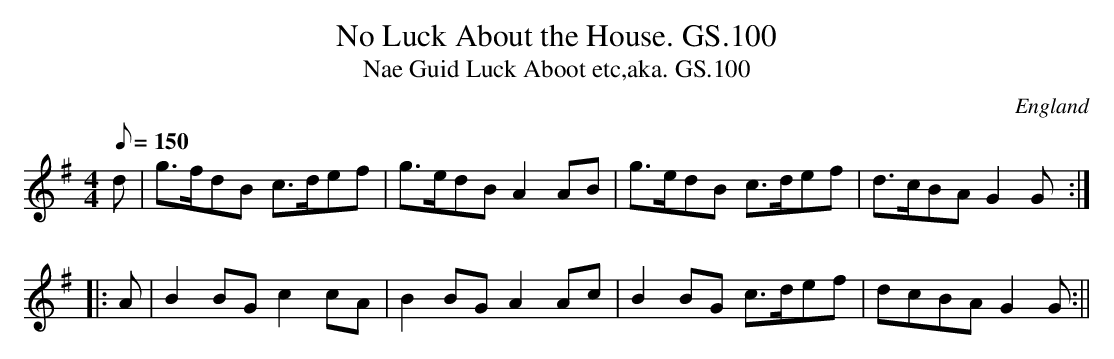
X:1
T:No Luck About the House. GS.100
T:Nae Guid Luck Aboot etc,aka. GS.100
M:4/4
L:1/8
Q:150
O:England
K:G major
d | g>fdB  c>def | g>edB A2 AB | g>edB c>def | d>cBA G2G :||:!
A | B2 BG c2 cA | B2 BG A2Ac | B2BG c>def | dcBA G2 G :||
